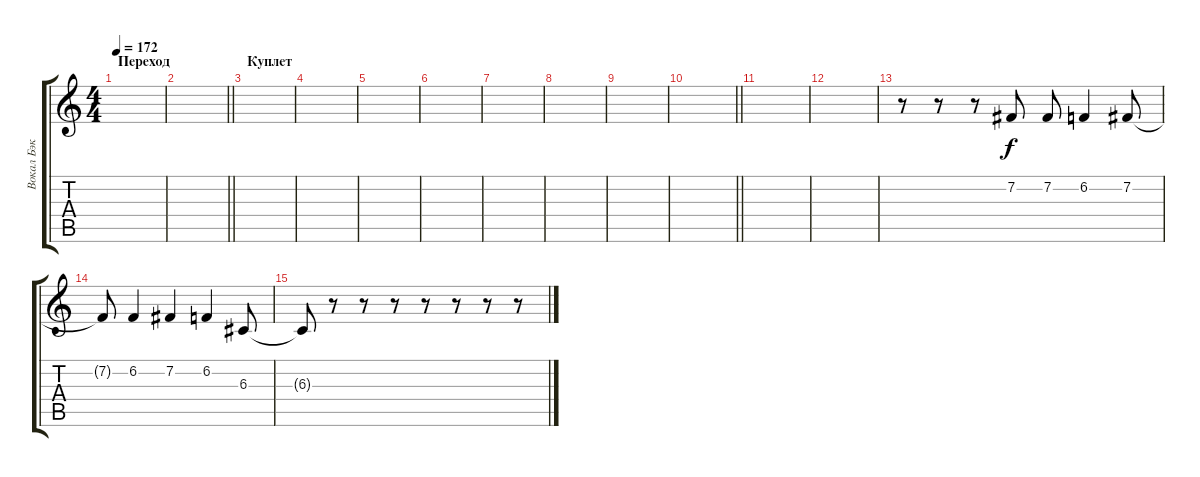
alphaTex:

\track ("Вокал Бэк" "Вокал Бэк") {instrument tenorsax}
\staff {score tabs}
\tuning (E4 B3 G3 D3 A2 E2) {hide}
\ts (4 4)
\section ("" "Переход")
\tempo 172
\clef g2
\ks c
|
\barLineRight lightlight
|
\section ("" "Куплет")
|
|
|
|
|
|
|
\barLineRight lightlight
|
\section ("" "")
|
|
r.8 r.8 r.8 7.2.8 7.2.8 6.2.4 7.2.8 |
7.2{t}.8 6.2.4 7.2.4 6.2.4 6.3.8 |
6.3{t}.8 r.8 r.8 r.8 r.8 r.8 r.8 r.8
